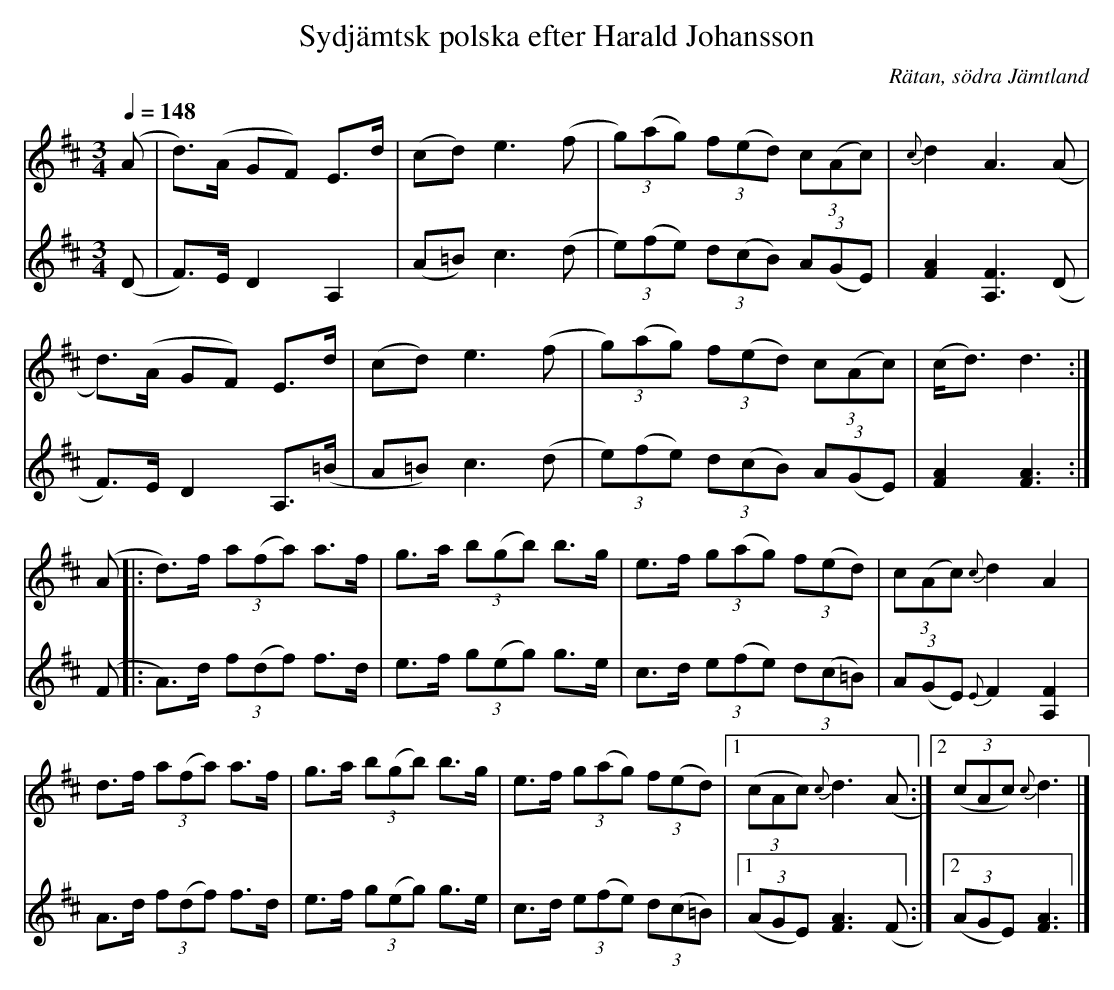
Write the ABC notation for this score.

X:1
T:Sydjämtsk polska efter Harald Johansson
O:Rätan, södra Jämtland
M:3/4
Q:1/4=148
L:1/8
K:D
V:1
(A|d>)(A GF) E>d|(cd) e3 (f|(3g)(ag) (3f(ed) (3c(Ac)|{c}d2 A3(A|!
d>)(A GF) E>d|(cd) e3 (f|(3g)(ag) (3f(ed) (3c(Ac)|(c<d) d3:|!
(A|:d>)f (3a(fa) a>f|g>a (3b(gb) b>g|e>f (3g(ag) (3f(ed)|(3c(Ac) {c}d2 A2|!
d>f (3a(fa) a>f|g>a (3b(gb) b>g|e>f (3g(ag) (3f(ed)|[1(3(cAc) {c}d3(A:|[2((3cAc) {c}d3|]
V:2
(D|F>)E D2 A,2|(A=B) ¨c3 (d|(3e)(fe) (3d(cB) (3A(GE)|[F2A2][A,3F3](D|!
F>)E D2 A,>(=B|A=B) ¨c3 (d|(3e)(fe) (3d(cB) (3A(GE)|[F2A2][F3A3]:|!
(F|:A>)d (3f(df) f>d|e>f (3g(eg) g>e|c>d (3e(fe) (3d(c=B)|(3A(GE) {E}F2 [A,2F2]|!
A>d (3f(df) f>d|e>f (3g(eg) g>e|c>d (3e(fe) (3d(c=B)|[1(3(AGE) [F3A3](F:|[2(3(AGE) [F3A3]|]
